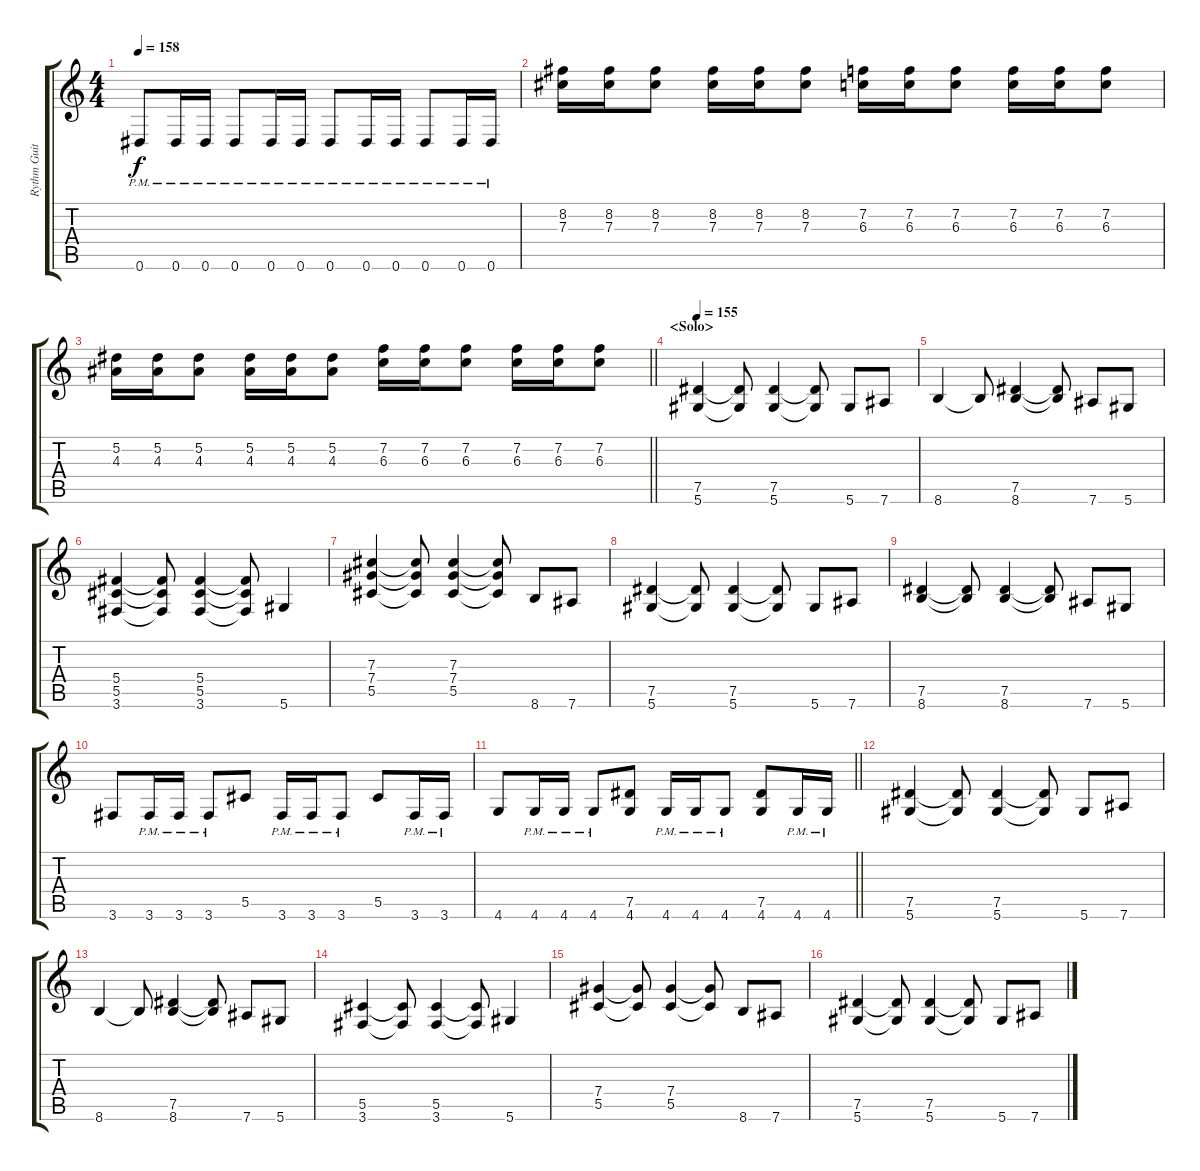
\track ("Rythm Guitar 2" "Rythm Guit") {instrument distortionguitar}
\staff {score tabs}
\tuning (Eb4 Bb3 Gb3 Db3 Ab2 Eb2) {hide}
\ts (4 4)
\tempo 158
\clef g2
\ks c
0.6{pm}.8{dy f} 0.6{pm}.16 0.6{pm}.16 0.6{pm}.8 0.6{pm}.16 0.6{pm}.16 0.6{pm}.8 0.6{pm}.16 0.6{pm}.16 0.6{pm}.8 0.6{pm}.16 0.6{pm}.16 |
(8.2 7.3).16 (8.2 7.3).16 (8.2 7.3).8 (8.2 7.3).16 (8.2 7.3).16 (8.2 7.3).8 (7.2 6.3).16 (7.2 6.3).16 (7.2 6.3).8 (7.2 6.3).16 (7.2 6.3).16 (7.2 6.3).8 |
\barLineRight lightlight
(5.2 4.3).16 (5.2 4.3).16 (5.2 4.3).8 (5.2 4.3).16 (5.2 4.3).16 (5.2 4.3).8 (7.2 6.3).16 (7.2 6.3).16 (7.2 6.3).8 (7.2 6.3).16 (7.2 6.3).16 (7.2 6.3).8 |
\section ("" "<Solo>")
\tempo 155
(7.5 5.6).4 (7.5{t} 5.6{t}).8 (7.5 5.6).4 (7.5{t} 5.6{t}).8 5.6.8 7.6.8 |
8.6.4 8.6{t}.8 (7.5 8.6).4 (7.5{t} 8.6{t}).8 7.6.8 5.6.8 |
(5.4 5.5 3.6).4 (5.4{t} 5.5{t} 3.6{t}).8 (5.4 5.5 3.6).4 (5.4{t} 5.5{t} 3.6{t}).8 5.6.4 |
(7.3 7.4 5.5).4 (7.3{t} 7.4{t} 5.5{t}).8 (7.3 7.4 5.5).4 (7.3{t} 7.4{t} 5.5{t}).8 8.6.8 7.6.8 |
(7.5 5.6).4 (7.5{t} 5.6{t}).8 (7.5 5.6).4 (7.5{t} 5.6{t}).8 5.6.8 7.6.8 |
(7.5 8.6).4 (7.5{t} 8.6{t}).8 (7.5 8.6).4 (7.5{t} 8.6{t}).8 7.6.8 5.6.8 |
3.6.8 3.6{pm}.16 3.6{pm}.16 3.6{pm}.8 5.5.8 3.6{pm}.16 3.6{pm}.16 3.6{pm}.8 5.5.8 3.6{pm}.16 3.6{pm}.16 |
\barLineRight lightlight
4.6.8 4.6{pm}.16 4.6{pm}.16 4.6{pm}.8 (7.5 4.6).8 4.6{pm}.16 4.6{pm}.16 4.6{pm}.8 (7.5 4.6).8 4.6{pm}.16 4.6{pm}.16 |
\section ("" "")
(7.5 5.6).4 (7.5{t} 5.6{t}).8 (7.5 5.6).4 (7.5{t} 5.6{t}).8 5.6.8 7.6.8 |
8.6.4 8.6{t}.8 (7.5 8.6).4 (7.5{t} 8.6{t}).8 7.6.8 5.6.8 |
(5.5 3.6).4 (5.5{t} 3.6{t}).8 (5.5 3.6).4 (5.5{t} 3.6{t}).8 5.6.4 |
(7.4 5.5).4 (7.4{t} 5.5{t}).8 (7.4 5.5).4 (7.4{t} 5.5{t}).8 8.6.8 7.6.8 |
(7.5 5.6).4 (7.5{t} 5.6{t}).8 (7.5 5.6).4 (7.5{t} 5.6{t}).8 5.6.8 7.6.8
